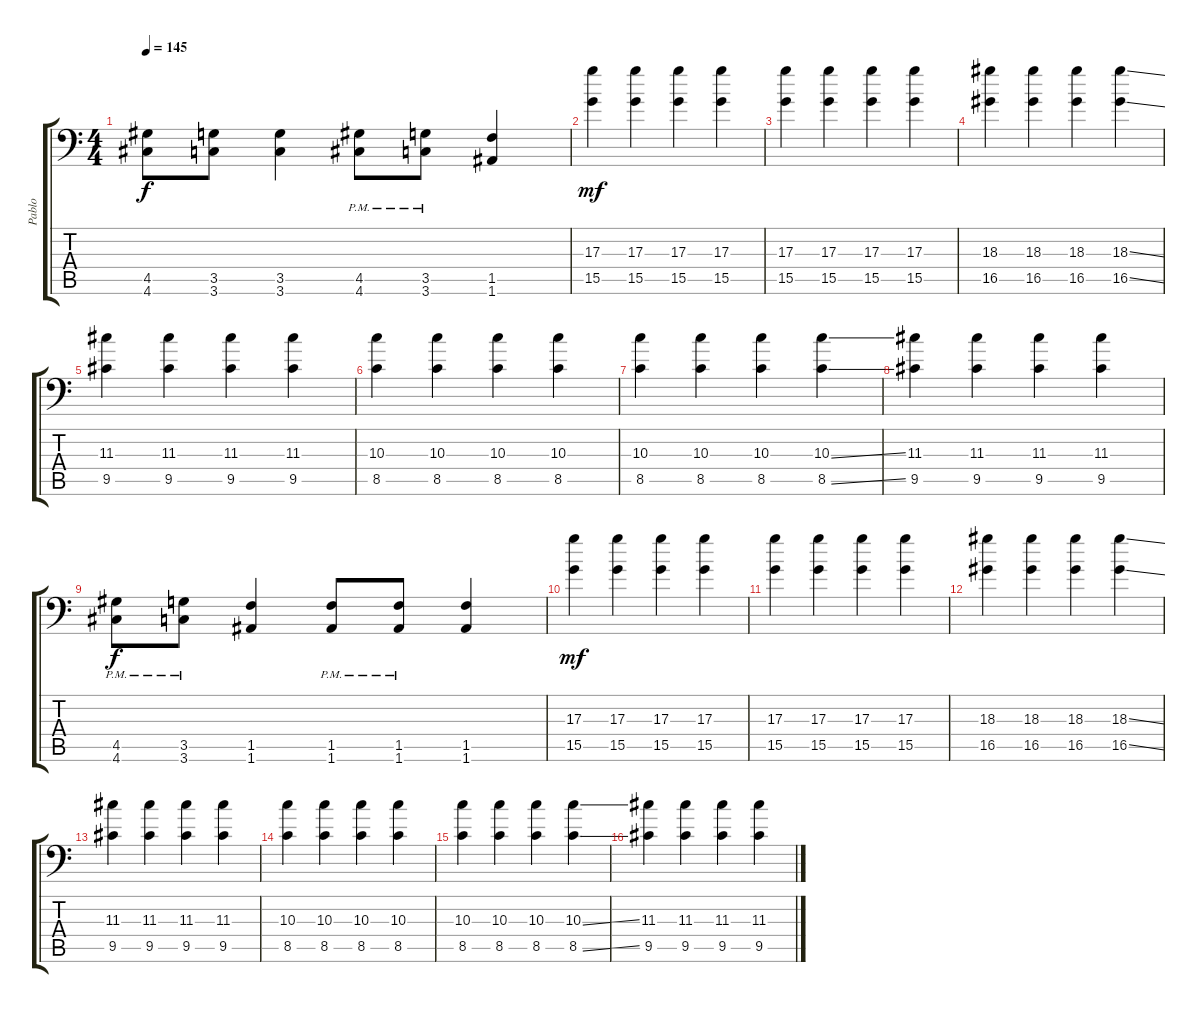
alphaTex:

\track ("Pablo" "Pablo") {instrument distortionguitar}
\staff {score tabs}
\tuning (B3 Gb3 D3 A2 E2 A1) {hide}
\ts (4 4)
\tempo 145
\clef f4
\ks c
(4.5{t} 4.6{t}).8{dy f} (3.5 3.6).8 (3.5 3.6).4 (4.5{pm} 4.6{pm}).8 (3.5{pm} 3.6{pm}).8 (1.5 1.6).4 |
(17.3 15.5).4{dy mf} (17.3 15.5).4 (17.3 15.5).4 (17.3 15.5).4 |
(17.3 15.5).4 (17.3 15.5).4 (17.3 15.5).4 (17.3 15.5).4 |
(18.3 16.5).4 (18.3 16.5).4 (18.3 16.5).4 (18.3{ss} 16.5{ss}).4 |
(11.3 9.5).4 (11.3 9.5).4 (11.3 9.5).4 (11.3 9.5).4 |
(10.3 8.5).4 (10.3 8.5).4 (10.3 8.5).4 (10.3 8.5).4 |
(10.3 8.5).4 (10.3 8.5).4 (10.3 8.5).4 (10.3{ss} 8.5{ss}).4 |
(11.3 9.5).4 (11.3 9.5).4 (11.3 9.5).4 (11.3 9.5).4 |
(4.5{pm} 4.6{pm}).8{dy f} (3.5{pm} 3.6{pm}).8 (1.5 1.6).4 (1.5{pm} 1.6{pm}).8 (1.5{pm} 1.6{pm}).8 (1.5 1.6).4 |
(17.3 15.5).4{dy mf} (17.3 15.5).4 (17.3 15.5).4 (17.3 15.5).4 |
(17.3 15.5).4 (17.3 15.5).4 (17.3 15.5).4 (17.3 15.5).4 |
(18.3 16.5).4 (18.3 16.5).4 (18.3 16.5).4 (18.3{ss} 16.5{ss}).4 |
(11.3 9.5).4 (11.3 9.5).4 (11.3 9.5).4 (11.3 9.5).4 |
(10.3 8.5).4 (10.3 8.5).4 (10.3 8.5).4 (10.3 8.5).4 |
(10.3 8.5).4 (10.3 8.5).4 (10.3 8.5).4 (10.3{ss} 8.5{ss}).4 |
(11.3 9.5).4 (11.3 9.5).4 (11.3 9.5).4 (11.3 9.5).4
